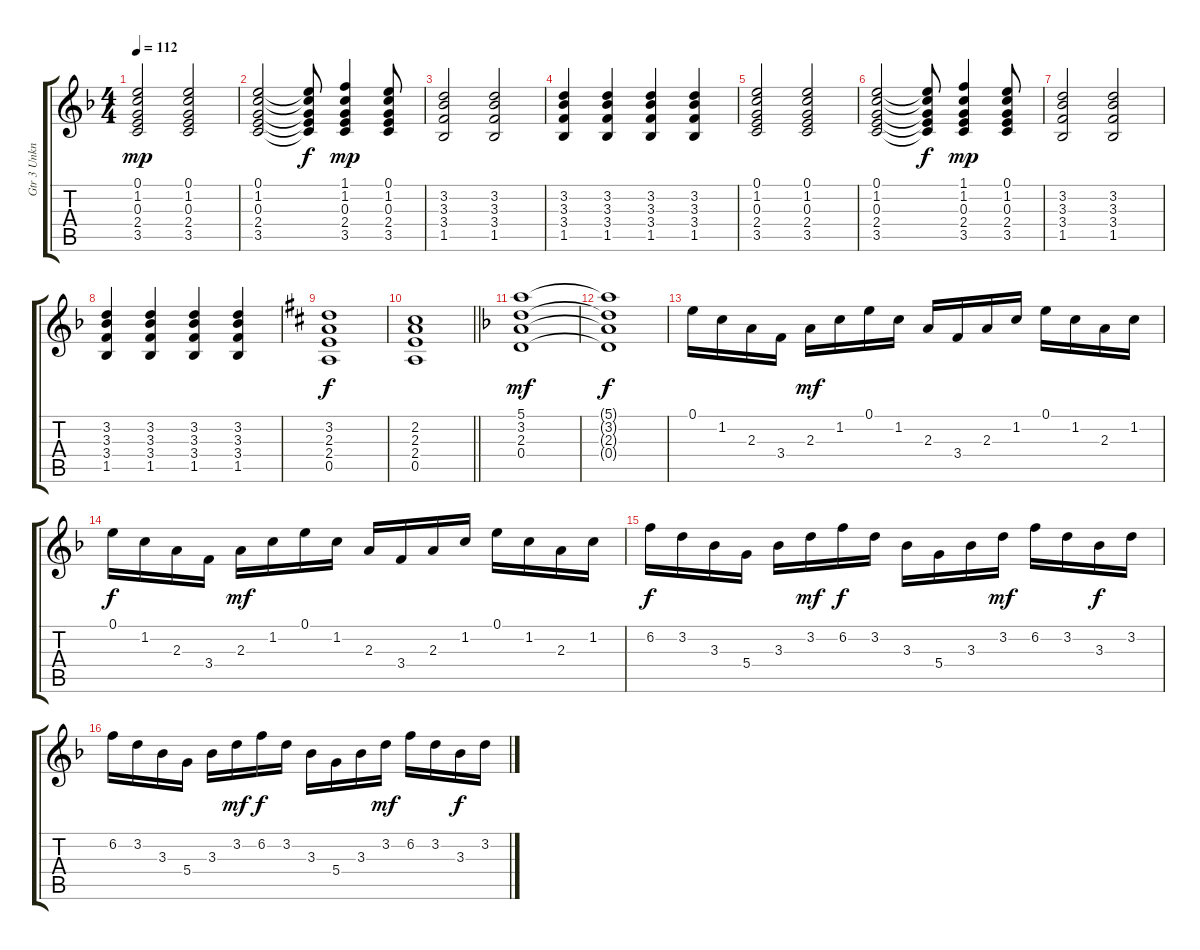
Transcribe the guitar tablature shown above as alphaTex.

\track ("Gtr 3 Unknown or overdubed" "Gtr 3 Unkn") {instrument acousticguitarsteel}
\staff {score tabs}
\tuning (E4 B3 G3 D3 A2 E2) {hide}
\ts (4 4)
\tempo 112
\clef g2
\ks f
(0.1 1.2 0.3 2.4 3.5).2{dy mp} (0.1 1.2 0.3 2.4 3.5).2 |
(0.1 1.2 0.3 2.4 3.5).2 (0.1{t} 1.2{t} 0.3{t} 2.4{t} 3.5{t}).8{dy f} (1.1 1.2 0.3 2.4 3.5).4{dy mp} (0.1 1.2 0.3 2.4 3.5).8 |
(3.2 3.3 3.4 1.5).2 (3.2 3.3 3.4 1.5).2 |
(3.2 3.3 3.4 1.5).4 (3.2 3.3 3.4 1.5).4 (3.2 3.3 3.4 1.5).4 (3.2 3.3 3.4 1.5).4 |
(0.1 1.2 0.3 2.4 3.5).2 (0.1 1.2 0.3 2.4 3.5).2 |
(0.1 1.2 0.3 2.4 3.5).2 (0.1{t} 1.2{t} 0.3{t} 2.4{t} 3.5{t}).8{dy f} (1.1 1.2 0.3 2.4 3.5).4{dy mp} (0.1 1.2 0.3 2.4 3.5).8 |
(3.2 3.3 3.4 1.5).2 (3.2 3.3 3.4 1.5).2 |
(3.2 3.3 3.4 1.5).4 (3.2 3.3 3.4 1.5).4 (3.2 3.3 3.4 1.5).4 (3.2 3.3 3.4 1.5).4 |
\ks d
(3.2 2.3 2.4 0.5).1{dy f} |
\barLineRight lightlight
(2.2 2.3 2.4 0.5).1 |
\ks f
(5.1 3.2 2.3 0.4).1{dy mf} |
(5.1{t} 3.2{t} 2.3{t} 0.4{t}).1{dy f} |
0.1.16 1.2.16 2.3.16 3.4.16 2.3.16{dy mf} 1.2.16 0.1.16 1.2.16 2.3.16 3.4.16 2.3.16 1.2.16 0.1.16 1.2.16 2.3.16 1.2.16 |
0.1.16{dy f} 1.2.16 2.3.16 3.4.16 2.3.16{dy mf} 1.2.16 0.1.16 1.2.16 2.3.16 3.4.16 2.3.16 1.2.16 0.1.16 1.2.16 2.3.16 1.2.16 |
6.2.16{dy f} 3.2.16 3.3.16 5.4.16 3.3.16 3.2.16{dy mf} 6.2.16{dy f} 3.2.16 3.3.16 5.4.16 3.3.16 3.2.16{dy mf} 6.2.16 3.2.16 3.3.16{dy f} 3.2.16 |
6.2.16 3.2.16 3.3.16 5.4.16 3.3.16 3.2.16{dy mf} 6.2.16{dy f} 3.2.16 3.3.16 5.4.16 3.3.16 3.2.16{dy mf} 6.2.16 3.2.16 3.3.16{dy f} 3.2.16
